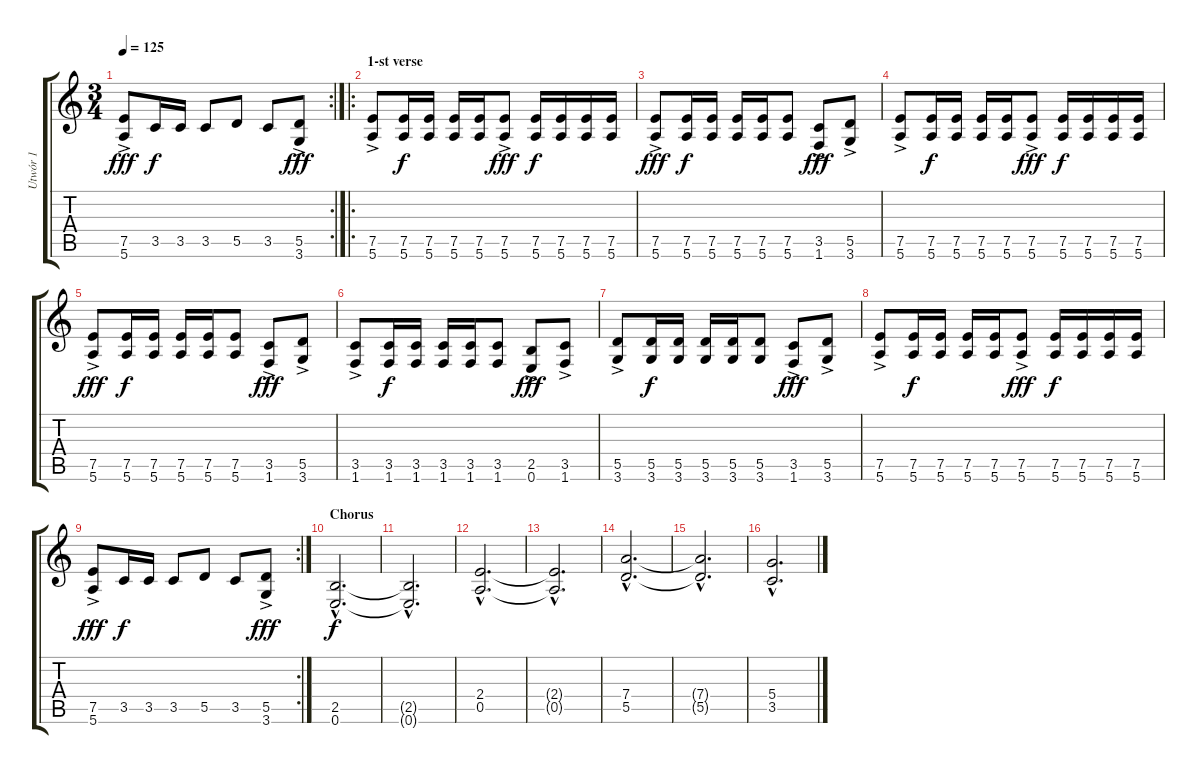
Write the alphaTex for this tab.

\track ("Utwór 1" "Utwór 1") {instrument distortionguitar}
\staff {score tabs}
\tuning (E4 B3 G3 D3 A2 E2) {hide}
\rc 2
\ts (3 4)
\tempo 125
\clef g2
\ks c
(7.5{ac} 5.6).8{dy fff} 3.5.16{dy f} 3.5.16 3.5.8 5.5.8 3.5.8 (5.5{ac} 3.6).8{dy fff} |
\ro
\section ("" "1-st verse")
(7.5{ac} 5.6).8 (7.5 5.6).16{dy f} (7.5 5.6).16 (7.5 5.6).16 (7.5 5.6).16 (7.5{ac} 5.6).8{dy fff} (7.5 5.6).16{dy f} (7.5 5.6).16 (7.5 5.6).16 (7.5 5.6).16 |
(7.5{ac} 5.6).8{dy fff} (7.5 5.6).16{dy f} (7.5 5.6).16 (7.5 5.6).16 (7.5 5.6).16 (7.5 5.6).8 (3.5 1.6{ac}).8{dy fff} (5.5 3.6{ac}).8 |
(7.5{ac} 5.6).8 (7.5 5.6).16{dy f} (7.5 5.6).16 (7.5 5.6).16 (7.5 5.6).16 (7.5{ac} 5.6).8{dy fff} (7.5 5.6).16{dy f} (7.5 5.6).16 (7.5 5.6).16 (7.5 5.6).16 |
(7.5{ac} 5.6).8{dy fff} (7.5 5.6).16{dy f} (7.5 5.6).16 (7.5 5.6).16 (7.5 5.6).16 (7.5 5.6).8 (3.5 1.6{ac}).8{dy fff} (5.5 3.6{ac}).8 |
(3.5{ac} 1.6).8 (3.5 1.6).16{dy f} (3.5 1.6).16 (3.5 1.6).16 (3.5 1.6).16 (3.5 1.6).8 (2.5{ac} 0.6).8{dy fff} (3.5{ac} 1.6).8 |
(5.5{ac} 3.6).8 (5.5 3.6).16{dy f} (5.5 3.6).16 (5.5 3.6).16 (5.5 3.6).16 (5.5 3.6).8 (3.5{ac} 1.6).8{dy fff} (5.5{ac} 3.6).8 |
(7.5{ac} 5.6).8 (7.5 5.6).16{dy f} (7.5 5.6).16 (7.5 5.6).16 (7.5 5.6).16 (7.5{ac} 5.6).8{dy fff} (7.5 5.6).16{dy f} (7.5 5.6).16 (7.5 5.6).16 (7.5 5.6).16 |
\rc 2
(7.5{ac} 5.6).8{dy fff} 3.5.16{dy f} 3.5.16 3.5.8 5.5.8 3.5.8 (5.5{ac} 3.6).8{dy fff} |
\section ("" "Chorus")
(2.5{hac} 0.6{hac}).2{d dy f} |
(2.5{hac t} 0.6{hac t}).2{d} |
(2.4{hac} 0.5{hac}).2{d} |
(2.4{hac t} 0.5{hac t}).2{d} |
(7.4{hac} 5.5{hac}).2{d} |
(7.4{hac t} 5.5{hac t}).2{d} |
(5.4{hac} 3.5{hac}).2{d}
